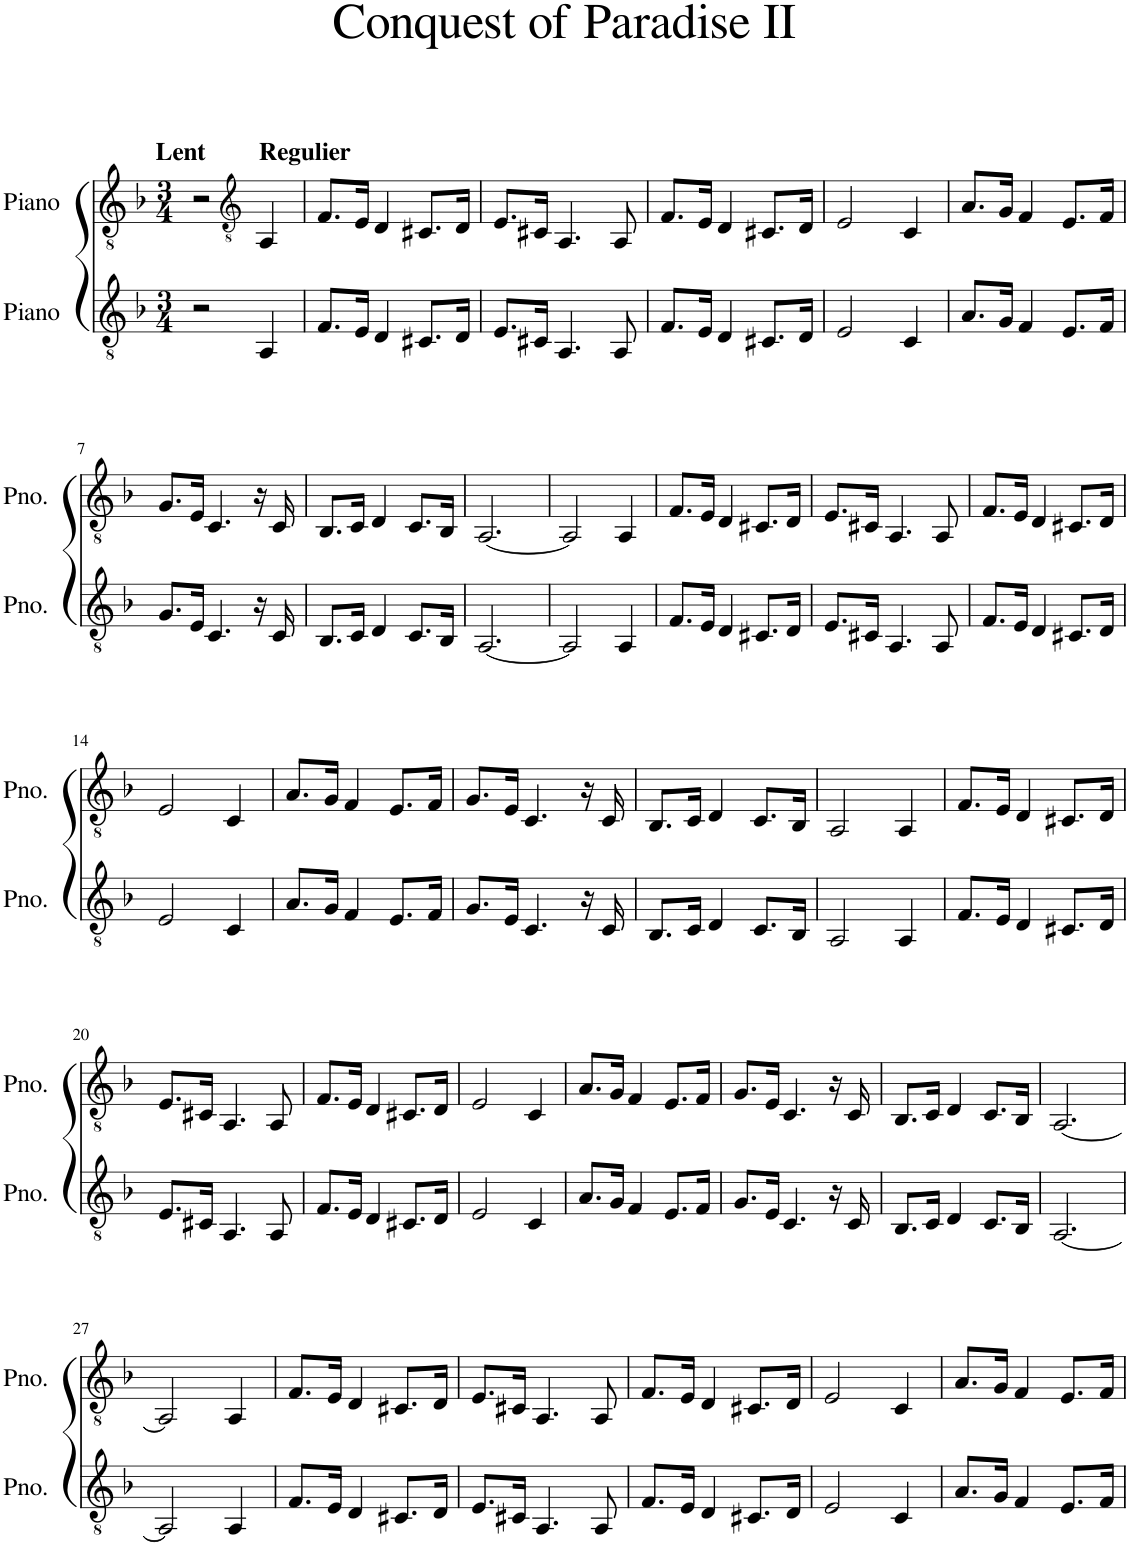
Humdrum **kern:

**kern	**kern
*part2	*part1
*staff2	*staff1
*I"Piano	*I"Piano
*I'Pno.	*I'Pno.
*clefGv2	*clefGv2
*k[b-]	*k[b-]
*M3/4	*M3/4
=1	=1
!	!LO:TX:a:B:t=Lent
2r	2r
*	*clefGv2
!	!LO:TX:a:B:t=Regulier
4AA/	4AA/
=2	=2
8.F/L	8.F/L
16E/Jk	16E/Jk
4D/	4D/
8.C#X/L	8.C#X/L
16D/Jk	16D/Jk
=3	=3
8.E/L	8.E/L
16C#X/Jk	16C#X/Jk
4.AA/	4.AA/
8AA/	8AA/
=4	=4
8.F/L	8.F/L
16E/Jk	16E/Jk
4D/	4D/
8.C#X/L	8.C#X/L
16D/Jk	16D/Jk
=5	=5
2E/	2E/
4C/	4C/
=6	=6
8.A/L	8.A/L
16G/Jk	16G/Jk
4F/	4F/
8.E/L	8.E/L
16F/Jk	16F/Jk
!!LO:LB:g=z
=7	=7
8.G/L	8.G/L
16E/Jk	16E/Jk
4.C/	4.C/
16r	16r
16C/	16C/
=8	=8
8.BB-/L	8.BB-/L
16C/Jk	16C/Jk
4D/	4D/
8.C/L	8.C/L
16BB-/Jk	16BB-/Jk
=9	=9
[2.AA/	[2.AA/
=10	=10
2AA/]	2AA/]
4AA/	4AA/
=11	=11
8.F/L	8.F/L
16E/Jk	16E/Jk
4D/	4D/
8.C#X/L	8.C#X/L
16D/Jk	16D/Jk
=12	=12
8.E/L	8.E/L
16C#X/Jk	16C#X/Jk
4.AA/	4.AA/
8AA/	8AA/
=13	=13
8.F/L	8.F/L
16E/Jk	16E/Jk
4D/	4D/
8.C#X/L	8.C#X/L
16D/Jk	16D/Jk
!!LO:LB:g=z
=14	=14
2E/	2E/
4C/	4C/
=15	=15
8.A/L	8.A/L
16G/Jk	16G/Jk
4F/	4F/
8.E/L	8.E/L
16F/Jk	16F/Jk
=16	=16
8.G/L	8.G/L
16E/Jk	16E/Jk
4.C/	4.C/
16r	16r
16C/	16C/
=17	=17
8.BB-/L	8.BB-/L
16C/Jk	16C/Jk
4D/	4D/
8.C/L	8.C/L
16BB-/Jk	16BB-/Jk
=18	=18
2AA/	2AA/
4AA/	4AA/
=19	=19
8.F/L	8.F/L
16E/Jk	16E/Jk
4D/	4D/
8.C#X/L	8.C#X/L
16D/Jk	16D/Jk
!!LO:LB:g=z
=20	=20
8.E/L	8.E/L
16C#X/Jk	16C#X/Jk
4.AA/	4.AA/
8AA/	8AA/
=21	=21
8.F/L	8.F/L
16E/Jk	16E/Jk
4D/	4D/
8.C#X/L	8.C#X/L
16D/Jk	16D/Jk
=22	=22
2E/	2E/
4C/	4C/
=23	=23
8.A/L	8.A/L
16G/Jk	16G/Jk
4F/	4F/
8.E/L	8.E/L
16F/Jk	16F/Jk
=24	=24
8.G/L	8.G/L
16E/Jk	16E/Jk
4.C/	4.C/
16r	16r
16C/	16C/
=25	=25
8.BB-/L	8.BB-/L
16C/Jk	16C/Jk
4D/	4D/
8.C/L	8.C/L
16BB-/Jk	16BB-/Jk
=26	=26
[2.AA/	[2.AA/
!!LO:LB:g=z
=27	=27
2AA/]	2AA/]
4AA/	4AA/
=28	=28
8.F/L	8.F/L
16E/Jk	16E/Jk
4D/	4D/
8.C#X/L	8.C#X/L
16D/Jk	16D/Jk
=29	=29
8.E/L	8.E/L
16C#X/Jk	16C#X/Jk
4.AA/	4.AA/
8AA/	8AA/
=30	=30
8.F/L	8.F/L
16E/Jk	16E/Jk
4D/	4D/
8.C#X/L	8.C#X/L
16D/Jk	16D/Jk
=31	=31
2E/	2E/
4C/	4C/
=32	=32
8.A/L	8.A/L
16G/Jk	16G/Jk
4F/	4F/
8.E/L	8.E/L
16F/Jk	16F/Jk
=	=
*-	*-
